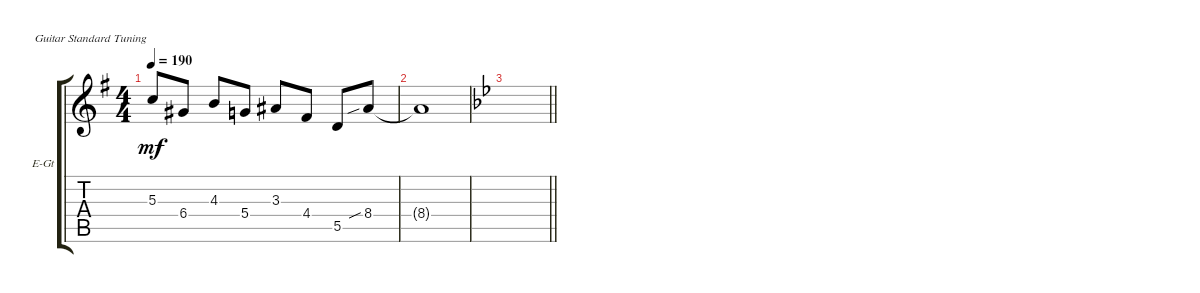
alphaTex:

\defaultSystemsLayout 4
\bracketExtendMode groupsimilarinstruments
\firstSystemTrackNameOrientation horizontal
\otherSystemsTrackNameOrientation horizontal
\track ("Guitar Intro" "E-Gt") {instrument distortionguitar}
\staff {score tabs}
\tuning (E4 B3 G3 D3 A2 E2)
\ts (4 4)
\tempo 190
\clef g2
\ks eminor
5.3.8{dy mf} 6.4.8 4.3.8 5.4.8 3.3.8 4.4.8 5.5.8 8.4{sib}.8 |
8.4{t}.1 |
\barLineRight lightlight
\ks gminor
